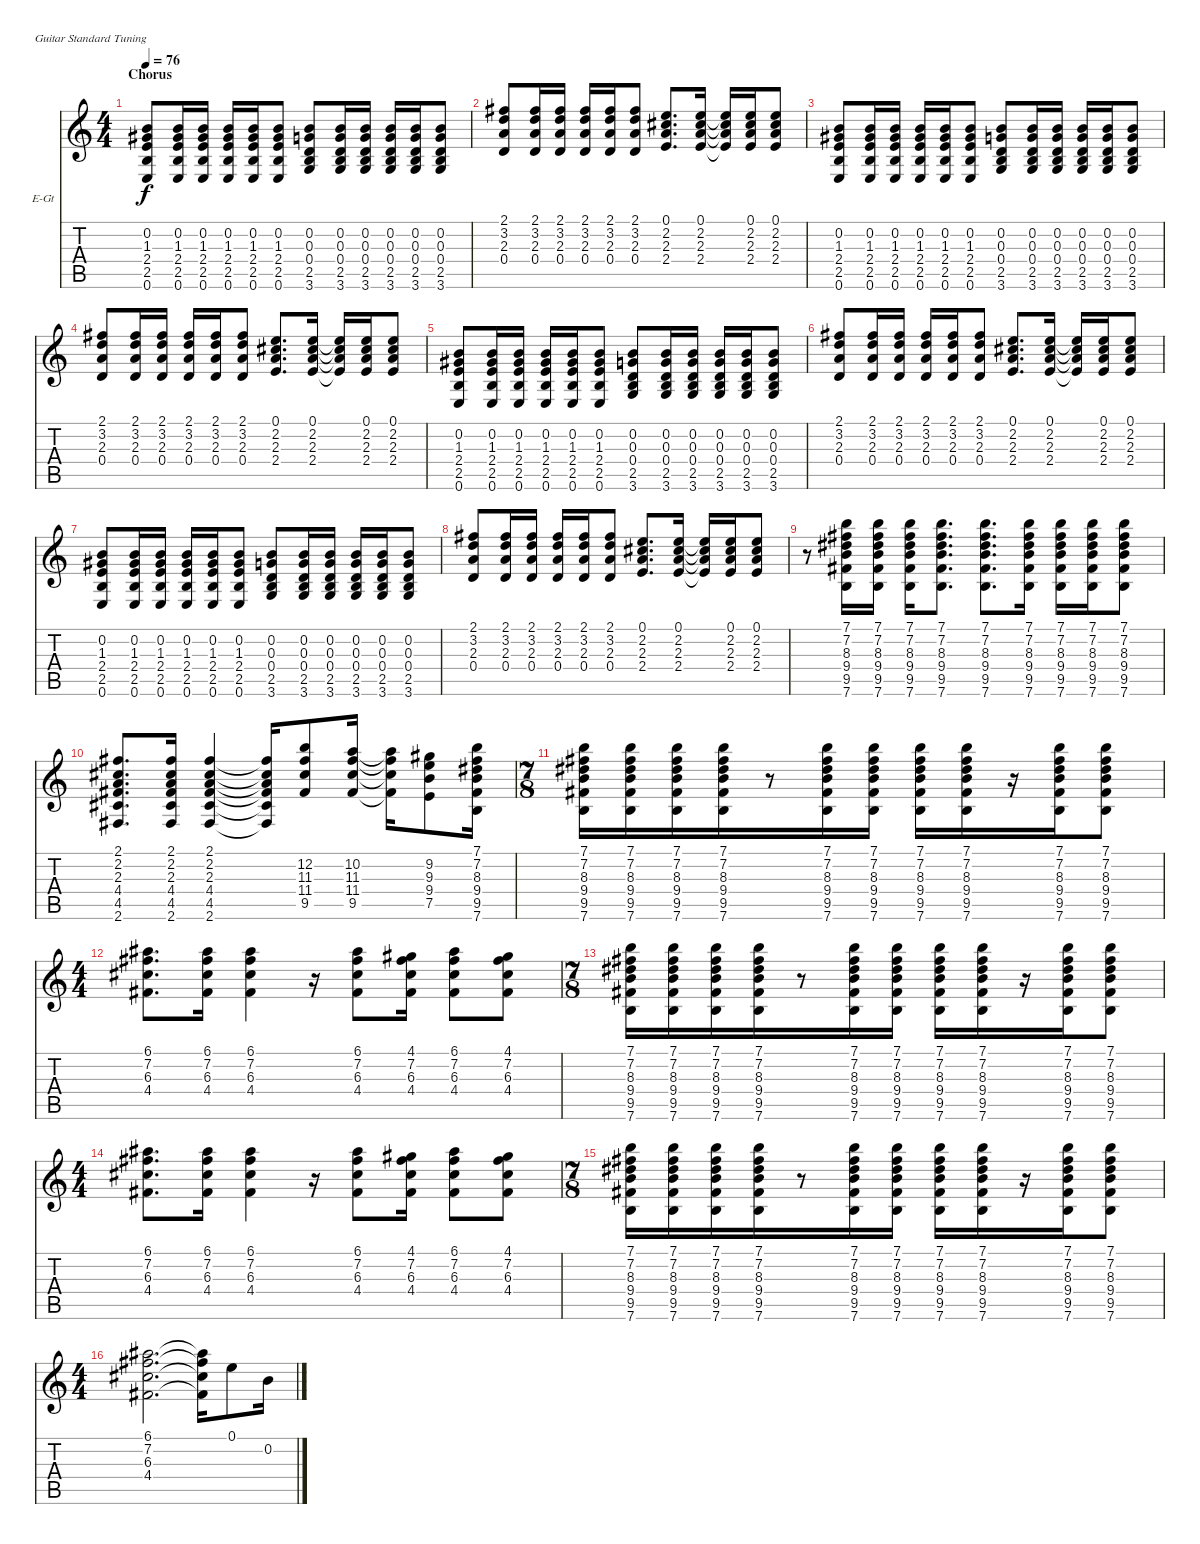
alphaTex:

\defaultSystemsLayout 4
\bracketExtendMode nobrackets
\firstSystemTrackNameOrientation horizontal
\otherSystemsTrackNameOrientation horizontal
\track ("Mike McCready (Clean)" "E-Gt") {instrument electricguitarclean}
\staff {score tabs}
\tuning (E4 B3 G3 D3 A2 E2)
\ts (4 4)
\section ("" "Chorus")
\tempo 76
\clef g2
\ks c
(0.2 1.3 2.4 2.5 0.6).8{dy f} (0.2 1.3 2.4 2.5 0.6).16 (0.2 1.3 2.4 2.5 0.6).16 (0.2 1.3 2.4 2.5 0.6).16 (0.2 1.3 2.4 2.5 0.6).16 (0.2 1.3 2.4 2.5 0.6).8 (0.2 0.3 0.4 2.5 3.6).8 (0.2 0.3 0.4 2.5 3.6).16 (0.2 0.3 0.4 2.5 3.6).16 (0.2 0.3 0.4 2.5 3.6).16 (0.2 0.3 0.4 2.5 3.6).16 (0.2 0.3 0.4 2.5 3.6).8 |
(2.1 3.2 2.3 0.4).8 (2.1 3.2 2.3 0.4).16 (2.1 3.2 2.3 0.4).16 (2.1 3.2 2.3 0.4).16 (2.1 3.2 2.3 0.4).16 (2.1 3.2 2.3 0.4).8 (0.1 2.2 2.3 2.4).8{d} (0.1 2.2 2.3 2.4).16 (0.1{t} 2.2{t} 2.3{t} 2.4{t}).16 (0.1 2.2 2.3 2.4).16 (0.1 2.2 2.3 2.4).8 |
(0.2 1.3 2.4 2.5 0.6).8 (0.2 1.3 2.4 2.5 0.6).16 (0.2 1.3 2.4 2.5 0.6).16 (0.2 1.3 2.4 2.5 0.6).16 (0.2 1.3 2.4 2.5 0.6).16 (0.2 1.3 2.4 2.5 0.6).8 (0.2 0.3 0.4 2.5 3.6).8 (0.2 0.3 0.4 2.5 3.6).16 (0.2 0.3 0.4 2.5 3.6).16 (0.2 0.3 0.4 2.5 3.6).16 (0.2 0.3 0.4 2.5 3.6).16 (0.2 0.3 0.4 2.5 3.6).8 |
(2.1 3.2 2.3 0.4).8 (2.1 3.2 2.3 0.4).16 (2.1 3.2 2.3 0.4).16 (2.1 3.2 2.3 0.4).16 (2.1 3.2 2.3 0.4).16 (2.1 3.2 2.3 0.4).8 (0.1 2.2 2.3 2.4).8{d} (0.1 2.2 2.3 2.4).16 (0.1{t} 2.2{t} 2.3{t} 2.4{t}).16 (0.1 2.2 2.3 2.4).16 (0.1 2.2 2.3 2.4).8 |
(0.2 1.3 2.4 2.5 0.6).8 (0.2 1.3 2.4 2.5 0.6).16 (0.2 1.3 2.4 2.5 0.6).16 (0.2 1.3 2.4 2.5 0.6).16 (0.2 1.3 2.4 2.5 0.6).16 (0.2 1.3 2.4 2.5 0.6).8 (0.2 0.3 0.4 2.5 3.6).8 (0.2 0.3 0.4 2.5 3.6).16 (0.2 0.3 0.4 2.5 3.6).16 (0.2 0.3 0.4 2.5 3.6).16 (0.2 0.3 0.4 2.5 3.6).16 (0.2 0.3 0.4 2.5 3.6).8 |
(2.1 3.2 2.3 0.4).8 (2.1 3.2 2.3 0.4).16 (2.1 3.2 2.3 0.4).16 (2.1 3.2 2.3 0.4).16 (2.1 3.2 2.3 0.4).16 (2.1 3.2 2.3 0.4).8 (0.1 2.2 2.3 2.4).8{d} (0.1 2.2 2.3 2.4).16 (0.1{t} 2.2{t} 2.3{t} 2.4{t}).16 (0.1 2.2 2.3 2.4).16 (0.1 2.2 2.3 2.4).8 |
(0.2 1.3 2.4 2.5 0.6).8 (0.2 1.3 2.4 2.5 0.6).16 (0.2 1.3 2.4 2.5 0.6).16 (0.2 1.3 2.4 2.5 0.6).16 (0.2 1.3 2.4 2.5 0.6).16 (0.2 1.3 2.4 2.5 0.6).8 (0.2 0.3 0.4 2.5 3.6).8 (0.2 0.3 0.4 2.5 3.6).16 (0.2 0.3 0.4 2.5 3.6).16 (0.2 0.3 0.4 2.5 3.6).16 (0.2 0.3 0.4 2.5 3.6).16 (0.2 0.3 0.4 2.5 3.6).8 |
(2.1 3.2 2.3 0.4).8 (2.1 3.2 2.3 0.4).16 (2.1 3.2 2.3 0.4).16 (2.1 3.2 2.3 0.4).16 (2.1 3.2 2.3 0.4).16 (2.1 3.2 2.3 0.4).8 (0.1 2.2 2.3 2.4).8{d} (0.1 2.2 2.3 2.4).16 (0.1{t} 2.2{t} 2.3{t} 2.4{t}).16 (0.1 2.2 2.3 2.4).16 (0.1 2.2 2.3 2.4).8 |
r.8 (7.1 7.2 8.3 9.4 9.5 7.6).16 (7.1 7.2 8.3 9.4 9.5 7.6).16 (7.1 7.2 8.3 9.4 9.5 7.6).16 (7.1 7.2 8.3 9.4 9.5 7.6).8{d} (7.1 7.2 8.3 9.4 9.5 7.6).8{d} (7.1 7.2 8.3 9.4 9.5 7.6).16 (7.1 7.2 8.3 9.4 9.5 7.6).16 (7.1 7.2 8.3 9.4 9.5 7.6).16 (7.1 7.2 8.3 9.4 9.5 7.6).8 |
(2.1 2.2 2.3 4.4 4.5 2.6).8{d} (2.1 2.2 2.3 4.4 4.5 2.6).16 (2.1 2.2 2.3 4.4 4.5 2.6).4 (2.1{t} 2.2{t} 2.3{t} 4.4{t} 4.5{t} 2.6{t}).16 (12.2 11.3 11.4 9.5).8 (10.2 11.3 11.4 9.5).16 (10.2{t} 11.3{t} 11.4{t} 9.5{t}).16 (9.2 9.3 9.4 7.5).8 (7.1 7.2 8.3 9.4 9.5 7.6).16 |
\ts (7 8)
(7.1 7.2 8.3 9.4 9.5 7.6).16 (7.1 7.2 8.3 9.4 9.5 7.6).16 (7.1 7.2 8.3 9.4 9.5 7.6).16 (7.1 7.2 8.3 9.4 9.5 7.6).16 r.8 (7.1 7.2 8.3 9.4 9.5 7.6).16 (7.1 7.2 8.3 9.4 9.5 7.6).16 (7.1 7.2 8.3 9.4 9.5 7.6).16 (7.1 7.2 8.3 9.4 9.5 7.6).16 r.16 (7.1 7.2 8.3 9.4 9.5 7.6).16 (7.1 7.2 8.3 9.4 9.5 7.6).8 |
\ts (4 4)
(6.1 7.2 6.3 4.4).8{d} (6.1 7.2 6.3 4.4).16 (6.1 7.2 6.3 4.4).4 r.16 (6.1 7.2 6.3 4.4).8 (4.1 7.2 6.3 4.4).16 (6.1 7.2 6.3 4.4).8 (4.1 7.2 6.3 4.4).8 |
\ts (7 8)
(7.1 7.2 8.3 9.4 9.5 7.6).16 (7.1 7.2 8.3 9.4 9.5 7.6).16 (7.1 7.2 8.3 9.4 9.5 7.6).16 (7.1 7.2 8.3 9.4 9.5 7.6).16 r.8 (7.1 7.2 8.3 9.4 9.5 7.6).16 (7.1 7.2 8.3 9.4 9.5 7.6).16 (7.1 7.2 8.3 9.4 9.5 7.6).16 (7.1 7.2 8.3 9.4 9.5 7.6).16 r.16 (7.1 7.2 8.3 9.4 9.5 7.6).16 (7.1 7.2 8.3 9.4 9.5 7.6).8 |
\ts (4 4)
(6.1 7.2 6.3 4.4).8{d} (6.1 7.2 6.3 4.4).16 (6.1 7.2 6.3 4.4).4 r.16 (6.1 7.2 6.3 4.4).8 (4.1 7.2 6.3 4.4).16 (6.1 7.2 6.3 4.4).8 (4.1 7.2 6.3 4.4).8 |
\ts (7 8)
(7.1 7.2 8.3 9.4 9.5 7.6).16 (7.1 7.2 8.3 9.4 9.5 7.6).16 (7.1 7.2 8.3 9.4 9.5 7.6).16 (7.1 7.2 8.3 9.4 9.5 7.6).16 r.8 (7.1 7.2 8.3 9.4 9.5 7.6).16 (7.1 7.2 8.3 9.4 9.5 7.6).16 (7.1 7.2 8.3 9.4 9.5 7.6).16 (7.1 7.2 8.3 9.4 9.5 7.6).16 r.16 (7.1 7.2 8.3 9.4 9.5 7.6).16 (7.1 7.2 8.3 9.4 9.5 7.6).8 |
\ts (4 4)
(6.1 7.2 6.3 4.4).2{d} (6.1{t} 7.2{t} 6.3{t} 4.4{t}).16 0.1.8 0.2.16
